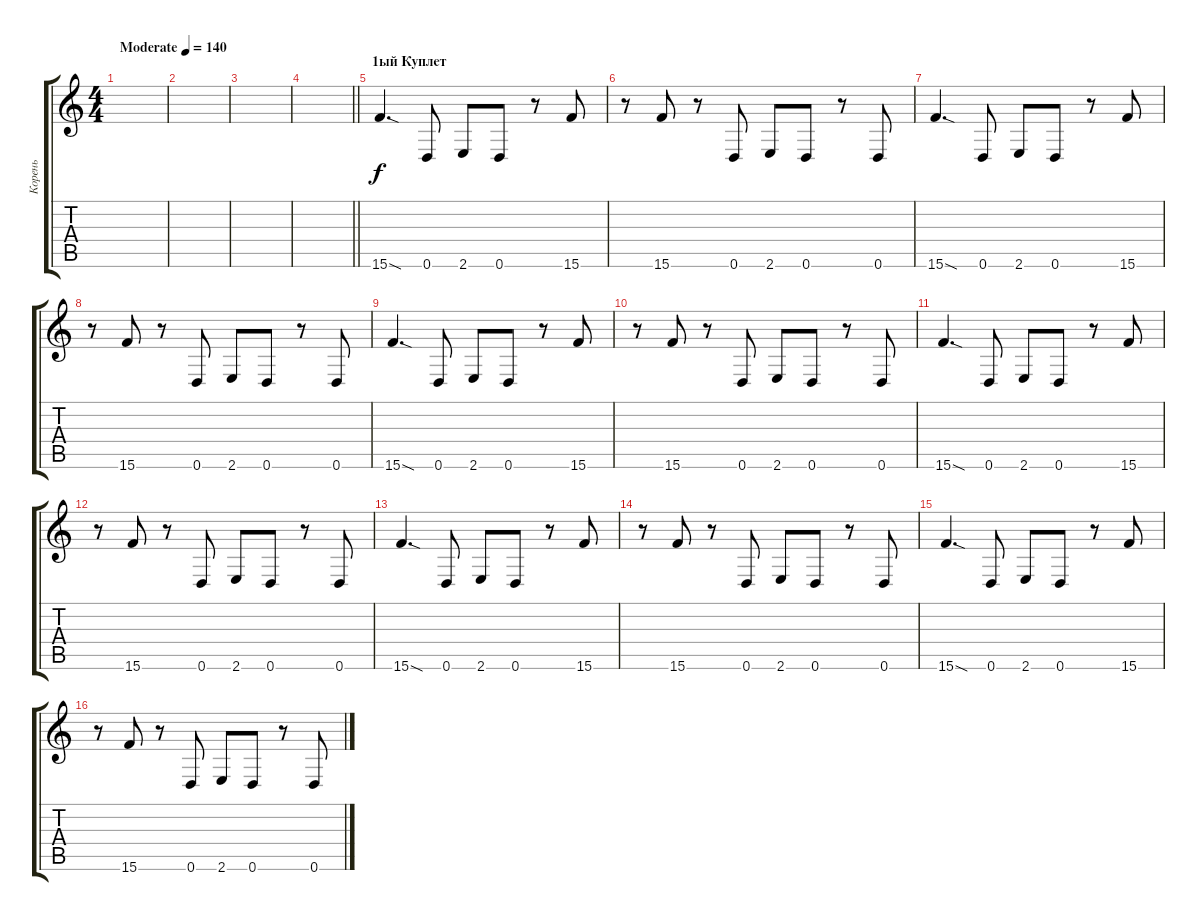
\track ("Корень" "Корень") {instrument overdrivenguitar}
\staff {score tabs}
\tuning (E4 B3 G3 D3 A2 D2) {hide}
\ts (4 4)
\tempo (140 "Moderate")
\clef g2
\ks c
|
|
|
\barLineRight lightlight
|
\section ("" "1ый Куплет")
15.6{sod}.4{d} 0.6.8 2.6.8 0.6.8 r.8 15.6.8 |
r.8 15.6.8 r.8 0.6.8 2.6.8 0.6.8 r.8 0.6.8 |
15.6{sod}.4{d} 0.6.8 2.6.8 0.6.8 r.8 15.6.8 |
r.8 15.6.8 r.8 0.6.8 2.6.8 0.6.8 r.8 0.6.8 |
15.6{sod}.4{d} 0.6.8 2.6.8 0.6.8 r.8 15.6.8 |
r.8 15.6.8 r.8 0.6.8 2.6.8 0.6.8 r.8 0.6.8 |
15.6{sod}.4{d} 0.6.8 2.6.8 0.6.8 r.8 15.6.8 |
r.8 15.6.8 r.8 0.6.8 2.6.8 0.6.8 r.8 0.6.8 |
15.6{sod}.4{d} 0.6.8 2.6.8 0.6.8 r.8 15.6.8 |
r.8 15.6.8 r.8 0.6.8 2.6.8 0.6.8 r.8 0.6.8 |
15.6{sod}.4{d} 0.6.8 2.6.8 0.6.8 r.8 15.6.8 |
r.8 15.6.8 r.8 0.6.8 2.6.8 0.6.8 r.8 0.6.8
